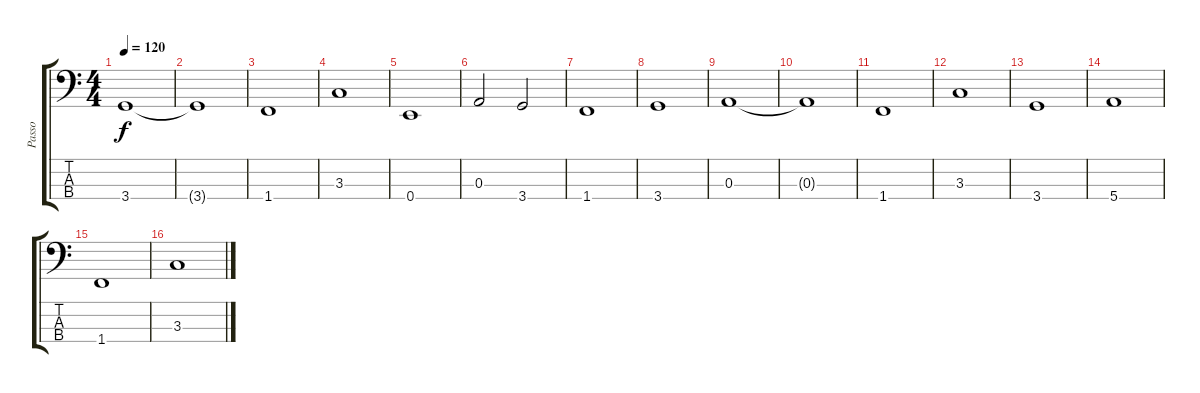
\track ("Passo" "Passo") {instrument electricbassfinger}
\staff {score tabs}
\tuning (G2 D2 A1 E1) {hide}
\ts (4 4)
\tempo 120
\clef f4
\ks c
3.4.1{dy f} |
3.4{t}.1 |
1.4.1 |
3.3.1 |
0.4.1 |
0.3.2 3.4.2 |
1.4.1 |
3.4.1 |
0.3.1 |
0.3{t}.1 |
1.4.1 |
3.3.1 |
3.4.1 |
5.4.1 |
1.4.1 |
3.3.1
